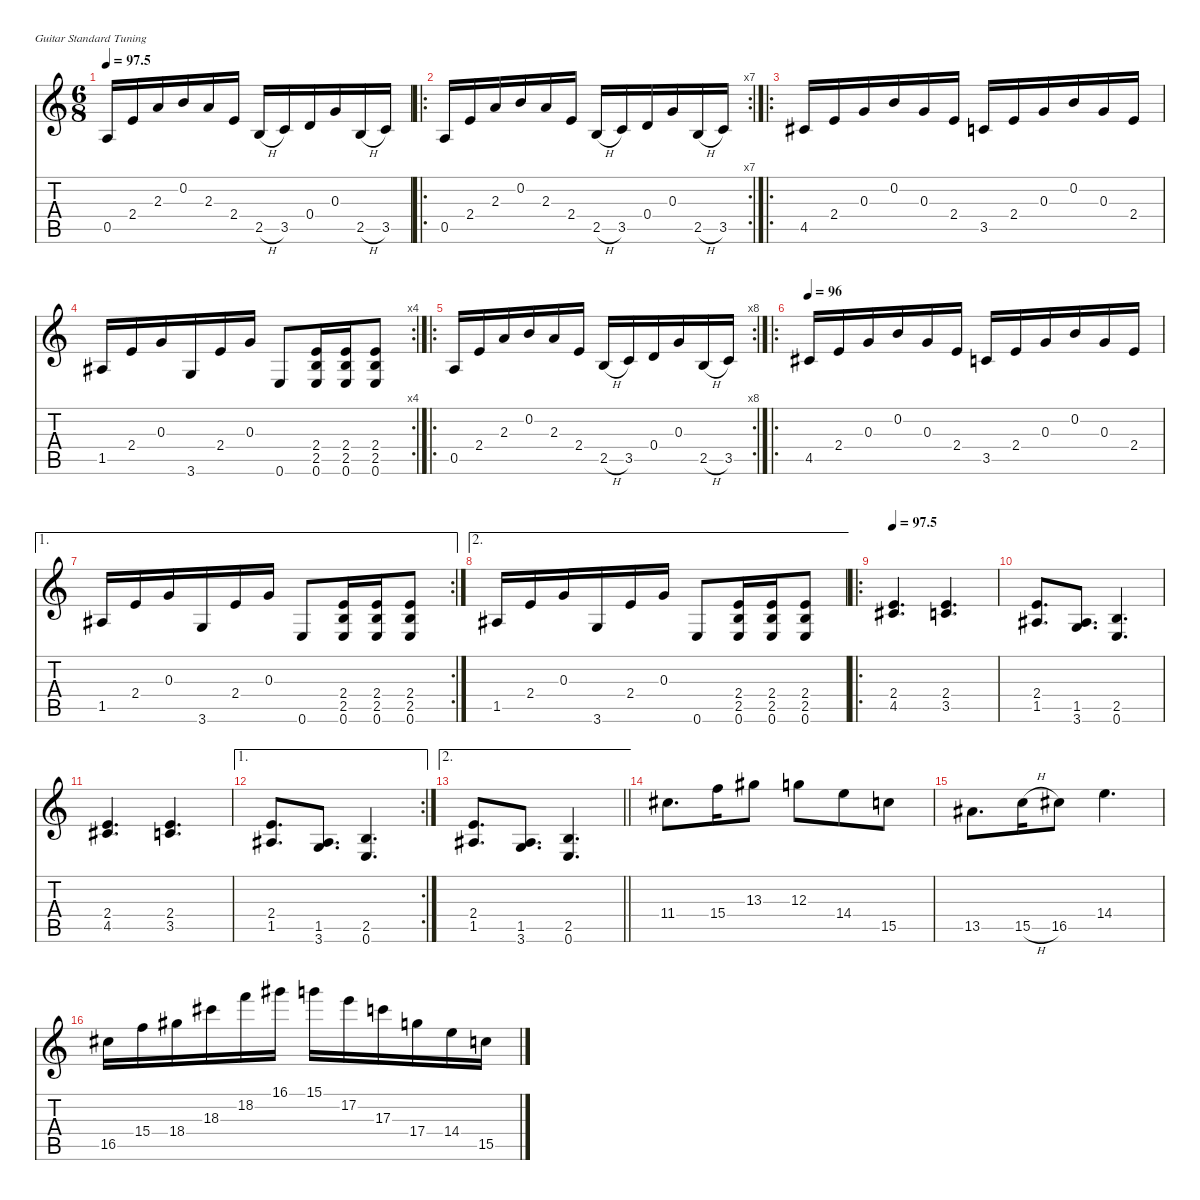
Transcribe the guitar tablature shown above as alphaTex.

\defaultSystemsLayout 4
\hideDynamics
\bracketExtendMode nobrackets
\singleTrackTrackNamePolicy hidden
\multiTrackTrackNamePolicy hidden
\firstSystemTrackNameMode fullname
\firstSystemTrackNameOrientation horizontal
\otherSystemsTrackNameOrientation horizontal
\track ("Guitar" "dist.guit.") {mute instrument distortionguitar}
\staff {score tabs}
\tuning (E4 B3 G3 D3 A2 E2)
\ts (6 8)
\tempo
97.5
\accidentals auto
\clef g2
\ottava regular
\simile none
\ks c
0.5.16{dy f instrument acousticguitarsteel beam Up} 2.4.16{dy ff beam Up} 2.3.16{beam Up} 0.2.16{beam Up} 2.3.16{beam Up} 2.4.16{beam Up} 2.5{h}.16{beam Up} 3.5.16{beam Up} 0.4.16{beam Up} 0.3.16{beam Up} 2.5{h}.16{beam Up} 3.5.16{beam Up} |
\ro
\rc 7
0.5.16{beam Up} 2.4.16{beam Up} 2.3.16{beam Up} 0.2.16{beam Up} 2.3.16{beam Up} 2.4.16{beam Up} 2.5{h}.16{beam Up} 3.5.16{beam Up} 0.4.16{beam Up} 0.3.16{beam Up} 2.5{h}.16{beam Up} 3.5.16{beam Up} |
\ro
4.5{acc #}.16{beam Up} 2.4.16{beam Up} 0.3.16{beam Up} 0.2.16{beam Up} 0.3.16{beam Up} 2.4.16{beam Up} 3.5.16{beam Up} 2.4.16{beam Up} 0.3.16{beam Up} 0.2.16{beam Up} 0.3.16{beam Up} 2.4.16{beam Up} |
\rc 4
1.5{acc #}.16{beam Up} 2.4.16{beam Up} 0.3.16{beam Up} 3.6.16{beam Up} 2.4.16{beam Up} 0.3.16{beam Up} 0.6.8{beam Up} (2.4 2.5 0.6).16{dy mf beam Up} (2.4 2.5 0.6).16{beam Up} (2.4 2.5 0.6).8{beam Up} |
\ro
\rc 8
0.5.16{dy ff beam Up} 2.4.16{beam Up} 2.3.16{beam Up} 0.2.16{beam Up} 2.3.16{beam Up} 2.4.16{beam Up} 2.5{h}.16{beam Up} 3.5.16{beam Up} 0.4.16{beam Up} 0.3.16{beam Up} 2.5{h}.16{beam Up} 3.5.16{beam Up} |
\ro
\tempo 96
4.5{acc #}.16{beam Up} 2.4.16{beam Up} 0.3.16{beam Up} 0.2.16{beam Up} 0.3.16{beam Up} 2.4.16{beam Up} 3.5.16{beam Up} 2.4.16{beam Up} 0.3.16{beam Up} 0.2.16{beam Up} 0.3.16{beam Up} 2.4.16{beam Up} |
\ae 1
\rc 2
1.5{acc #}.16{beam Up} 2.4.16{beam Up} 0.3.16{beam Up} 3.6.16{beam Up} 2.4.16{beam Up} 0.3.16{beam Up} 0.6.8{beam Up} (2.4 2.5 0.6).16{dy mf beam Up} (2.4 2.5 0.6).16{beam Up} (2.4 2.5 0.6).8{beam Up} |
\ae 2
1.5{acc #}.16{dy ff beam Up} 2.4.16{beam Up} 0.3.16{beam Up} 3.6.16{beam Up} 2.4.16{beam Up} 0.3.16{beam Up} 0.6.8{beam Up} (2.4 2.5 0.6).16{dy mf beam Up} (2.4 2.5 0.6).16{beam Up} (2.4 2.5 0.6).8{beam Up} |
\ro
\tempo
97.5 (2.4 4.5{acc #}).4{d dy f instrument distortionguitar beam Up} (2.4 3.5).4{d beam Up} |
(2.4 1.5{acc #}).8{d beam Up} (1.5{acc #} 3.6).8{d beam Up} (2.5 0.6).4{d beam Up} |
(2.4 4.5{acc #}).4{d beam Up} (2.4 3.5).4{d beam Up} |
\ae 1
\rc 2
(2.4 1.5{acc #}).8{d beam Up} (1.5{acc #} 3.6).8{d beam Up} (2.5 0.6).4{d beam Up} |
\ae 2
\barLineRight lightlight
(2.4 1.5{acc #}).8{d beam Up} (1.5{acc #} 3.6).8{d beam Up} (2.5 0.6).4{d beam Up} |
11.4{acc #}.8{d beam Down} 15.4.16{beam Down} 13.3{acc #}.8{beam Down} 12.3.8{beam Down} 14.4.8{beam Down} 15.5.8{beam Down} |
13.5{acc #}.8{d beam Down} 15.5{h}.16{beam Down} 16.5{acc #}.8{beam Down} 14.4.4{d beam Down} |
16.5{acc #}.16{beam Down} 15.4.16{beam Down} 18.4{acc #}.16{beam Down} 18.3{acc #}.16{beam Down} 18.2.16{beam Down} 16.1{acc #}.16{beam Down} 15.1.16{beam Down} 17.2.16{beam Down} 17.3.16{beam Down} 17.4.16{beam Down} 14.4.16{beam Down} 15.5.16{beam Down}
